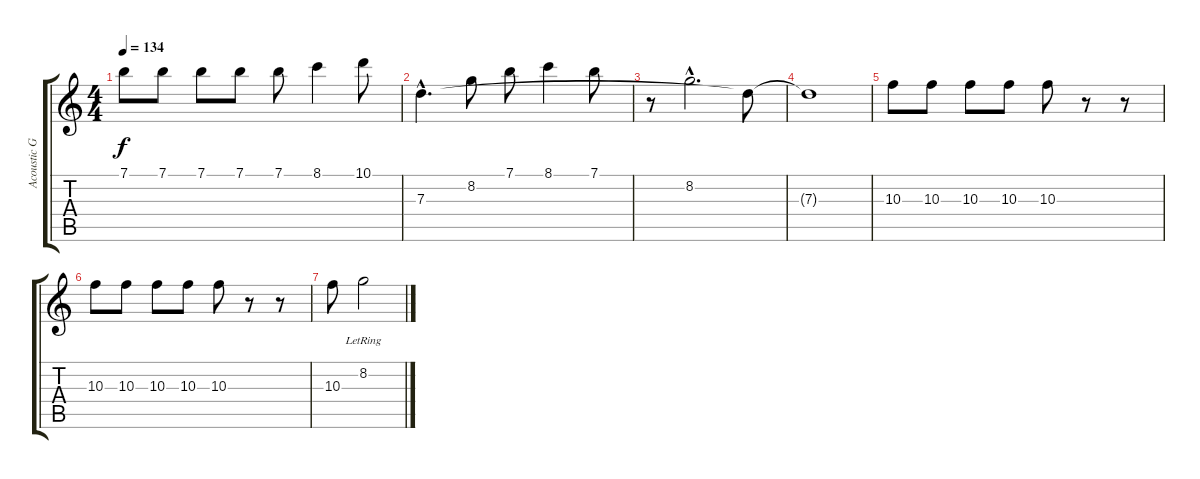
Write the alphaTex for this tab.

\track ("Acoustic Guitar" "Acoustic G") {instrument acousticguitarnylon}
\staff {score tabs}
\tuning (E4 B3 G3 D3 A2 E2) {hide}
\ts (4 4)
\tempo 134
\clef g2
\ks c
7.1.8{dy f} 7.1.8 7.1.8 7.1.8 7.1.8 8.1.4 10.1.8 |
7.3{hac t}.4{d} 8.2.8 7.1.8 8.1.4 7.1.8 |
r.8 8.2{hac}.2{d} 7.3{t}.8 |
7.3{t}.1 |
10.3.8 10.3.8 10.3.8 10.3.8 10.3.8 r.8 r.8 |
10.3.8 10.3.8 10.3.8 10.3.8 10.3.8 r.8 r.8 |
10.3.8 8.2{lr}.2
